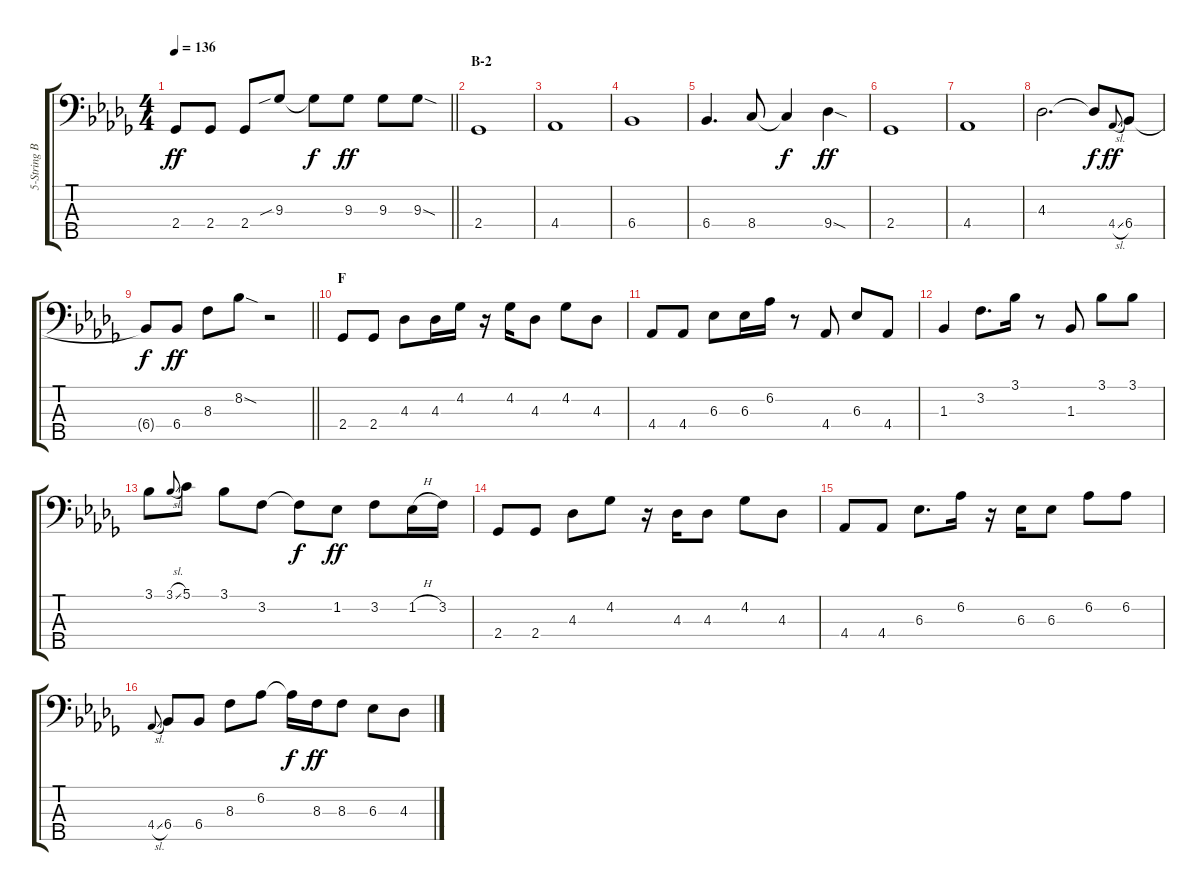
\track ("5-String Bass" "5-String B") {instrument electricbasspick}
\staff {score tabs}
\tuning (G2 D2 A1 E1 B0) {hide}
\ts (4 4)
\tempo 136
\clef f4
\barLineRight lightlight
\ks db
2.4.8{dy ff} 2.4.8 2.4.8 9.3{sib}.8 9.3{t}.8{dy f} 9.3.8{dy ff} 9.3.8 9.3{sod}.8 |
\section ("" "B-2")
2.4.1 |
4.4.1 |
6.4.1 |
6.4.4{d} 8.4.8 8.4{t}.4{dy f} 9.4{sod}.4{dy ff} |
2.4.1 |
4.4.1 |
4.3.2{d} 4.3{t}.8{dy f} 4.4{sl}.8{gr onbeat dy ff} 6.4.8 |
\barLineRight lightlight
6.4{t}.8{dy f} 6.4.8{dy ff} 8.3.8 8.2{sod}.8 r.2 |
\section ("" "F")
2.4.8 2.4.8 4.3.8 4.3.16 4.2.16 r.16 4.2.16 4.3.8 4.2.8 4.3.8 |
4.4.8 4.4.8 6.3.8 6.3.16 6.2.16 r.8 4.4.8 6.3.8 4.4.8 |
1.3.4 3.2.8{d} 3.1.16 r.8 1.3.8 3.1.8 3.1.8 |
3.1.8 3.1{sl}.8{gr onbeat} 5.1.8 3.1.8 3.2.8 3.2{t}.8{dy f} 1.2.8{dy ff} 3.2.8 1.2{h}.16 3.2.16 |
2.4.8 2.4.8 4.3.8 4.2.8 r.16 4.3.16 4.3.8 4.2.8 4.3.8 |
4.4.8 4.4.8 6.3.8{d} 6.2.16 r.16 6.3.16 6.3.8 6.2.8 6.2.8 |
4.4{sl}.8{gr onbeat} 6.4.8 6.4.8 8.3.8 6.2.8 6.2{t}.16{dy f} 8.3.16{dy ff} 8.3.8 6.3.8 4.3.8
